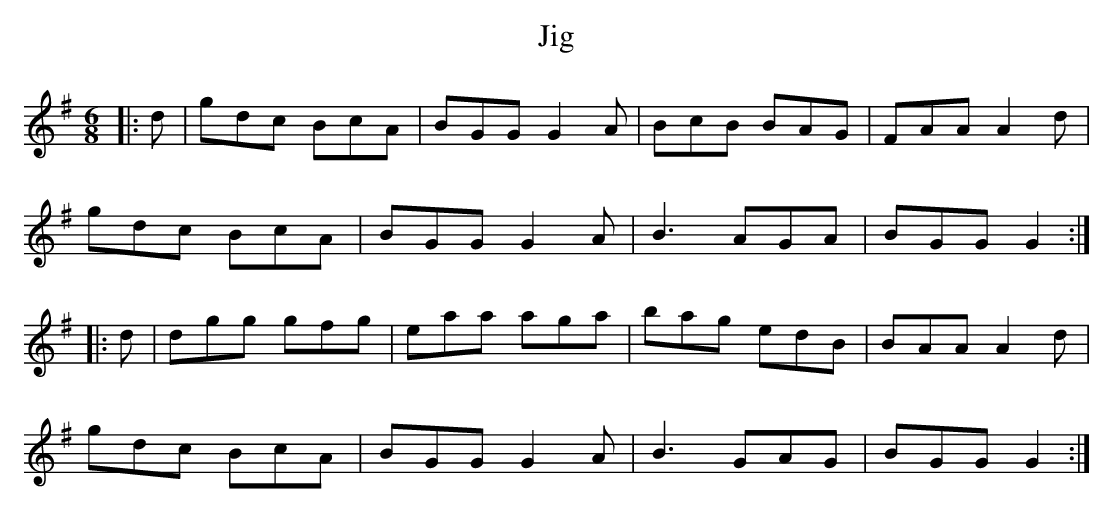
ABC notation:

X:1
T:Jig
M:6/8
L:1/8
K:G
|:d|gdc BcA|BGG G2A|BcB BAG|FAA A2d|
gdc BcA|BGG G2A|B3 AGA|BGG G2:|
|:d|dgg gfg|eaa aga|bag edB|BAA A2d|
gdc BcA|BGG G2A|B3 GAG|BGG G2:|]
